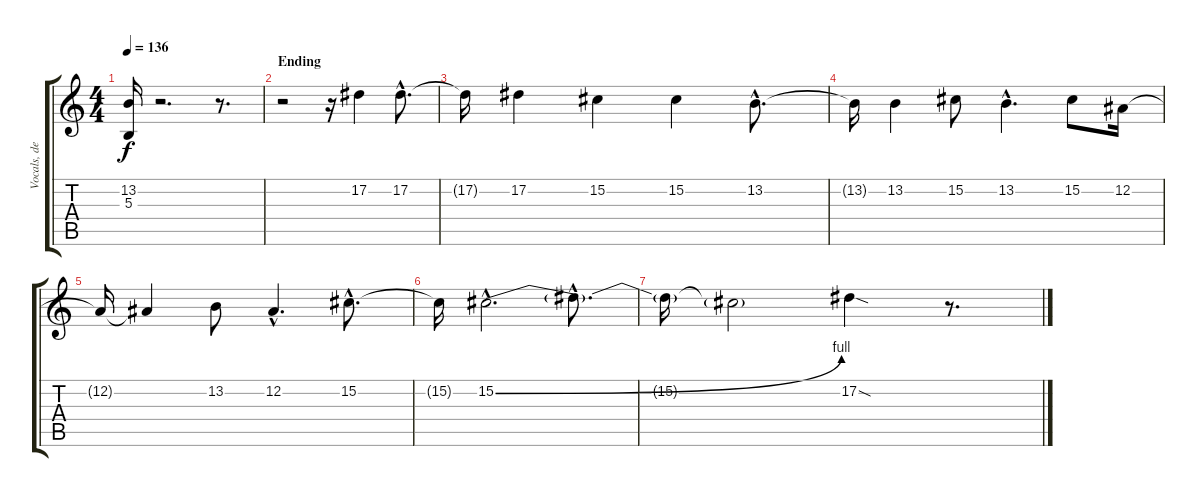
\track ("Vocals, delay" "Vocals, de") {instrument lead2sawtooth}
\staff {score tabs}
\tuning (Eb4 Bb3 Gb3 Db3 Ab2 Eb2) {hide}
\ts (4 4)
\tempo 136
\clef g2
\ks c
(13.2{t} 5.3{t}).16{dy f} r.2{d} r.8{d} |
\section ("" "Ending")
r.2 r.16 17.2.4 17.2{hac}.8{d} |
17.2{t}.16 17.2.4 15.2.4 15.2.4 13.2{hac}.8{d} |
13.2{t}.16 13.2.4 15.2.8 13.2{hac}.4{d} 15.2.8 12.2.16 |
12.2{t}.16 12.2{t}.4 13.2.8 12.2{hac}.4{d} 15.2{hac}.8{d} |
15.2{t}.16 15.2{be (bend 0 0 60 4) hac}.2{d} 15.2{hac t}.8{d} |
15.2{t}.16 15.2{t}.2 17.2{sod}.4 r.8{d}
